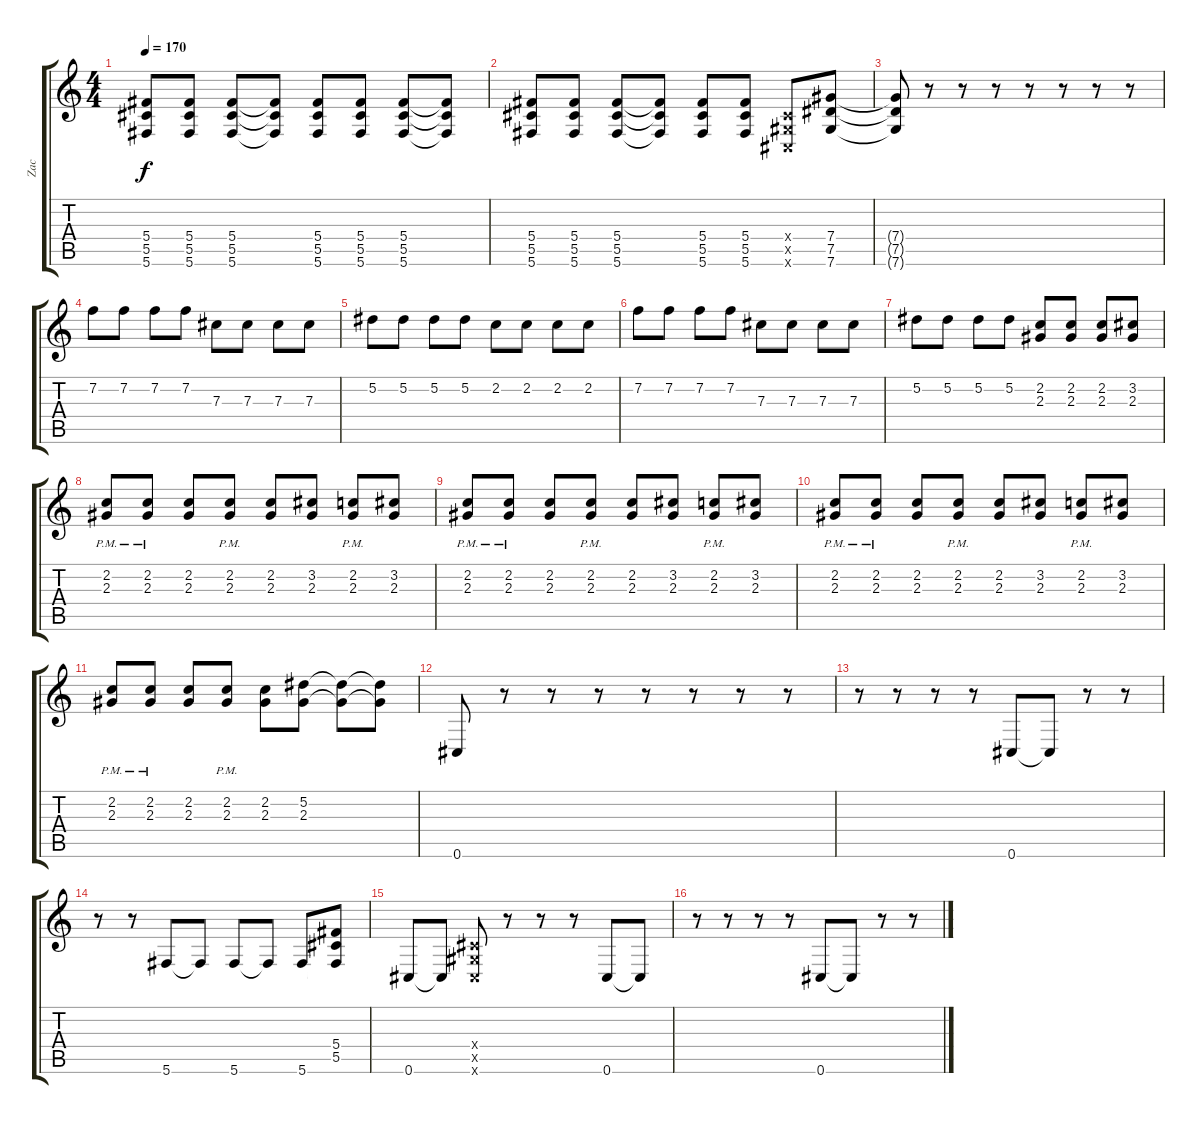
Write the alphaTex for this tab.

\track ("Zac" "Zac") {instrument distortionguitar}
\staff {score tabs}
\tuning (Eb4 Bb3 Gb3 Db3 Ab2 Db2) {hide}
\ts (4 4)
\tempo 170
\clef g2
\ks c
(5.4{t} 5.5{t} 5.6{t}).8{dy f} (5.4 5.5 5.6).8 (5.4 5.5 5.6).8 (5.4{t} 5.5{t} 5.6{t}).8 (5.4 5.5 5.6).8 (5.4 5.5 5.6).8 (5.4 5.5 5.6).8 (5.4{t} 5.5{t} 5.6{t}).8 |
(5.4 5.5 5.6).8 (5.4 5.5 5.6).8 (5.4 5.5 5.6).8 (5.4{t} 5.5{t} 5.6{t}).8 (5.4 5.5 5.6).8 (5.4 5.5 5.6).8 (0.4{x} 0.5{x} 0.6{x}).8 (7.4 7.5 7.6).8 |
(7.4{t} 7.5{t} 7.6{t}).8 r.8 r.8 r.8 r.8 r.8 r.8 r.8 |
7.2.8 7.2.8 7.2.8 7.2.8 7.3.8 7.3.8 7.3.8 7.3.8 |
5.2.8 5.2.8 5.2.8 5.2.8 2.2.8 2.2.8 2.2.8 2.2.8 |
7.2.8 7.2.8 7.2.8 7.2.8 7.3.8 7.3.8 7.3.8 7.3.8 |
5.2.8 5.2.8 5.2.8 5.2.8 (2.2 2.3).8 (2.2 2.3).8 (2.2 2.3).8 (3.2 2.3).8 |
(2.2{pm} 2.3{pm}).8 (2.2{pm} 2.3{pm}).8 (2.2 2.3).8 (2.2{pm} 2.3{pm}).8 (2.2 2.3).8 (3.2 2.3).8 (2.2{pm} 2.3{pm}).8 (3.2 2.3).8 |
(2.2{pm} 2.3{pm}).8 (2.2{pm} 2.3{pm}).8 (2.2 2.3).8 (2.2{pm} 2.3{pm}).8 (2.2 2.3).8 (3.2 2.3).8 (2.2{pm} 2.3{pm}).8 (3.2 2.3).8 |
(2.2{pm} 2.3{pm}).8 (2.2{pm} 2.3{pm}).8 (2.2 2.3).8 (2.2{pm} 2.3{pm}).8 (2.2 2.3).8 (3.2 2.3).8 (2.2{pm} 2.3{pm}).8 (3.2 2.3).8 |
(2.2{pm} 2.3{pm}).8 (2.2{pm} 2.3{pm}).8 (2.2 2.3).8 (2.2{pm} 2.3{pm}).8 (2.2 2.3).8 (5.2 2.3).8 (5.2{t} 2.3{t}).8 (5.2{t} 2.3{t}).8 |
0.6.8 r.8 r.8 r.8 r.8 r.8 r.8 r.8 |
r.8 r.8 r.8 r.8 0.6.8 0.6{t}.8 r.8 r.8 |
r.8 r.8 5.6.8 5.6{t}.8 5.6.8 5.6{t}.8 5.6.8 (5.4 5.5 5.6{t}).8 |
0.6.8 0.6{t}.8 (0.4{x} 0.5{x} 0.6{x}).8 r.8 r.8 r.8 0.6.8 0.6{t}.8 |
r.8 r.8 r.8 r.8 0.6.8 0.6{t}.8 r.8 r.8
